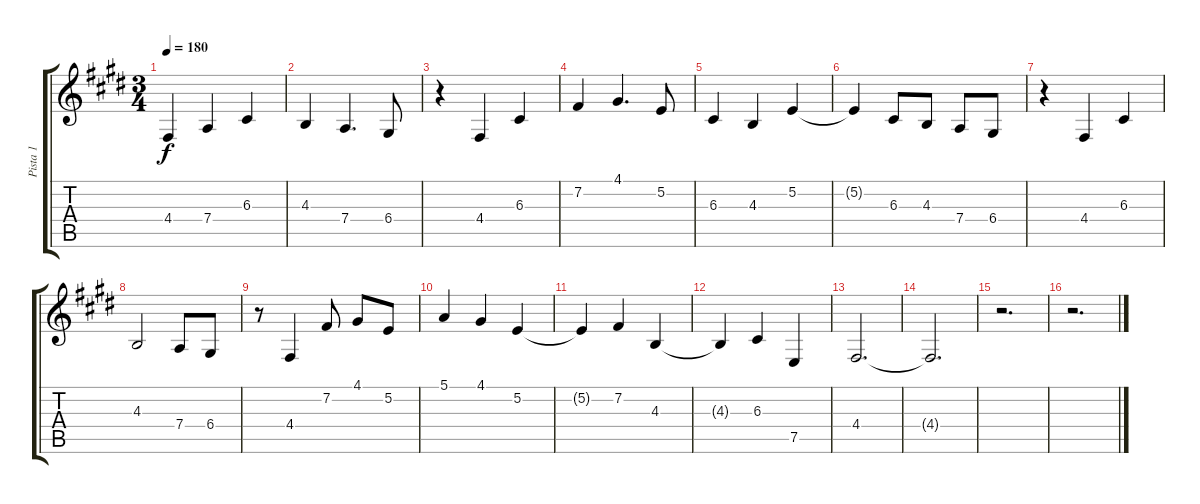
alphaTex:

\track ("Pista 1" "Pista 1") {instrument harpsichord}
\staff {score tabs}
\tuning (E4 B3 G3 D3 A2 E2) {hide}
\ts (3 4)
\tempo 180
\clef g2
\ks e
4.4.4{dy f} 7.4.4 6.3.4 |
4.3.4 7.4.4{d} 6.4.8 |
r.4 4.4.4 6.3.4 |
7.2.4 4.1.4{d} 5.2.8 |
6.3.4 4.3.4 5.2.4 |
5.2{t}.4 6.3.8 4.3.8 7.4.8 6.4.8 |
r.4 4.4.4 6.3.4 |
4.3.2 7.4.8 6.4.8 |
r.8 4.4.4 7.2.8 4.1.8 5.2.8 |
5.1.4 4.1.4 5.2.4 |
5.2{t}.4 7.2.4 4.3.4 |
4.3{t}.4 6.3.4 7.5.4 |
4.4.2{d} |
4.4{t}.2{d} |
r.2{d} |
r.2{d}
